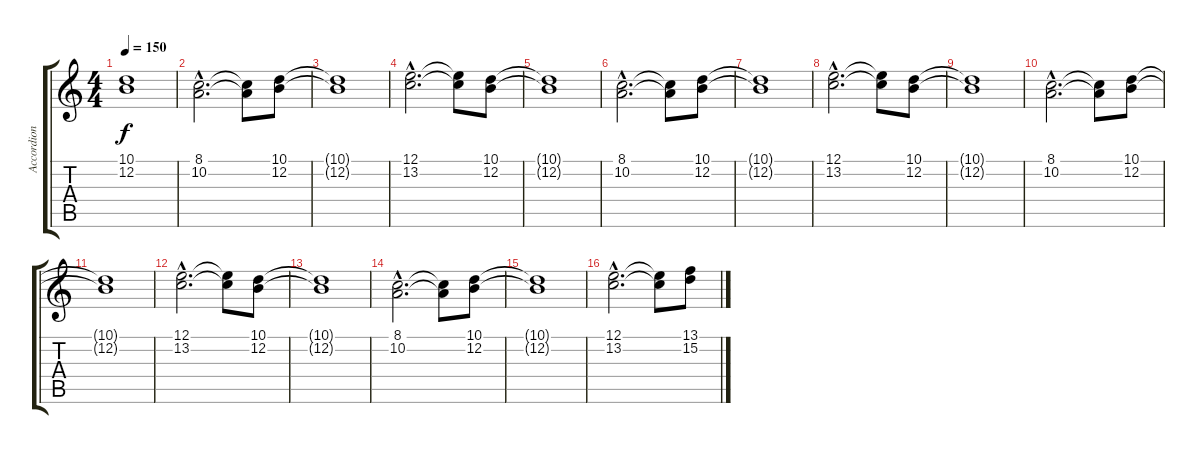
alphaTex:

\track ("Accordion" "Accordion") {instrument accordion}
\staff {score tabs}
\tuning (E4 B3 G3 D3 A2 E2) {hide}
\ts (4 4)
\tempo 150
\clef g2
\ks c
(10.1{t} 12.2{t}).1{dy f} |
(8.1{hac} 10.2{hac}).2{d} (8.1{t} 10.2{t}).8 (10.1 12.2).8 |
(10.1{t} 12.2{t}).1 |
(12.1{hac} 13.2{hac}).2{d} (12.1{t} 13.2{t}).8 (10.1 12.2).8 |
(10.1{t} 12.2{t}).1 |
(8.1{hac} 10.2{hac}).2{d} (8.1{t} 10.2{t}).8 (10.1 12.2).8 |
(10.1{t} 12.2{t}).1 |
(12.1{hac} 13.2{hac}).2{d} (12.1{t} 13.2{t}).8 (10.1 12.2).8 |
(10.1{t} 12.2{t}).1 |
(8.1{hac} 10.2{hac}).2{d} (8.1{t} 10.2{t}).8 (10.1 12.2).8 |
(10.1{t} 12.2{t}).1 |
(12.1{hac} 13.2{hac}).2{d} (12.1{t} 13.2{t}).8 (10.1 12.2).8 |
(10.1{t} 12.2{t}).1 |
(8.1{hac} 10.2{hac}).2{d} (8.1{t} 10.2{t}).8 (10.1 12.2).8 |
(10.1{t} 12.2{t}).1 |
(12.1{hac} 13.2{hac}).2{d} (12.1{t} 13.2{t}).8 (13.1 15.2).8
